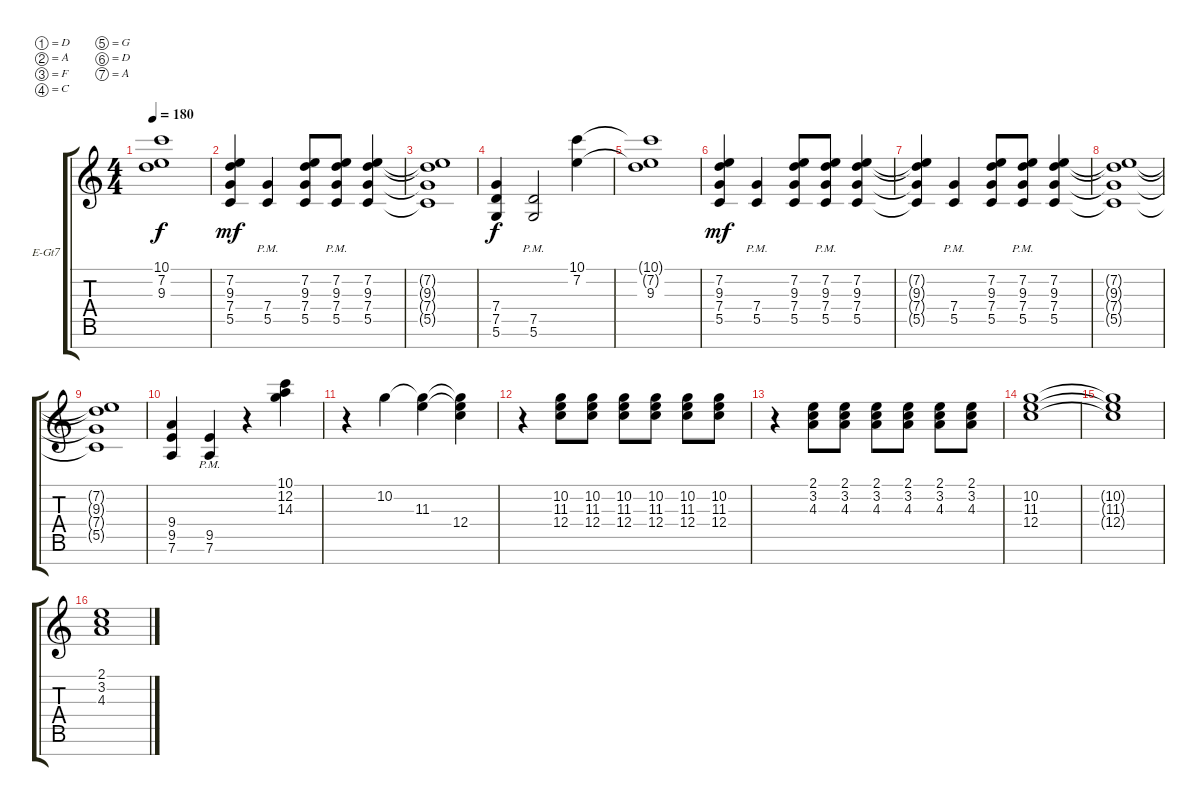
\defaultSystemsLayout 4
\bracketExtendMode groupsimilarinstruments
\firstSystemTrackNameOrientation horizontal
\otherSystemsTrackNameOrientation horizontal
\track ("Electric Guitar" "E-Gt7") {instrument distortionguitar}
\staff {score tabs}
\tuning (D4 A3 F3 C3 G2 D2 A1)
\ts (4 4)
\tempo 180
\clef g2
\ks c
(7.2{t} 10.1{t} 9.3).1{dy f} |
(5.5 7.4 9.3 7.2).4{dy mf} (5.5{pm} 7.4{pm}).4 (5.5 7.4 9.3 7.2).8 (5.5{pm} 7.4{pm} 9.3{pm} 7.2{pm}).8 (5.5 7.4 9.3 7.2).4 |
(5.5{t} 7.4{t} 9.3{t} 7.2{t}).1 |
(5.6 7.5 7.4).4{dy f} (5.6{pm} 7.5{pm}).2 (7.2 10.1).4 |
(7.2{t} 10.1{t} 9.3).1 |
(5.5 7.4 9.3 7.2).4{dy mf} (5.5{pm} 7.4{pm}).4 (5.5 7.4 9.3 7.2).8 (5.5{pm} 7.4{pm} 9.3{pm} 7.2{pm}).8 (5.5 7.4 9.3 7.2).4 |
(5.5{t} 7.4{t} 9.3{t} 7.2{t}).4 (5.5{pm} 7.4{pm}).4 (5.5 7.4 9.3 7.2).8 (5.5{pm} 7.4{pm} 9.3{pm} 7.2{pm}).8 (5.5 7.4 9.3 7.2).4 |
(7.2{t} 9.3{t} 7.4{t} 5.5{t}).1 |
(9.3{t} 7.4{t} 5.5{t} 7.2{t}).1 |
(7.6 9.5 9.4).4 (7.6 9.5{pm}).4 r.4 (10.1 14.3 12.2).4 |
r.4 10.2.4 (11.3 10.2{t}).4 (12.4 11.3{t} 10.2{t}).4 |
r.4 (10.2 11.3 12.4).8 (10.2 11.3 12.4).8 (10.2 11.3 12.4).8 (10.2 11.3 12.4).8 (10.2 11.3 12.4).8 (10.2 11.3 12.4).8 |
r.4 (2.1 3.2 4.3).8 (2.1 3.2 4.3).8 (2.1 3.2 4.3).8 (2.1 3.2 4.3).8 (2.1 3.2 4.3).8 (2.1 3.2 4.3).8 |
(10.2 11.3 12.4).1 |
(12.4{t} 11.3{t} 10.2{t}).1 |
(2.1 3.2 4.3).1
